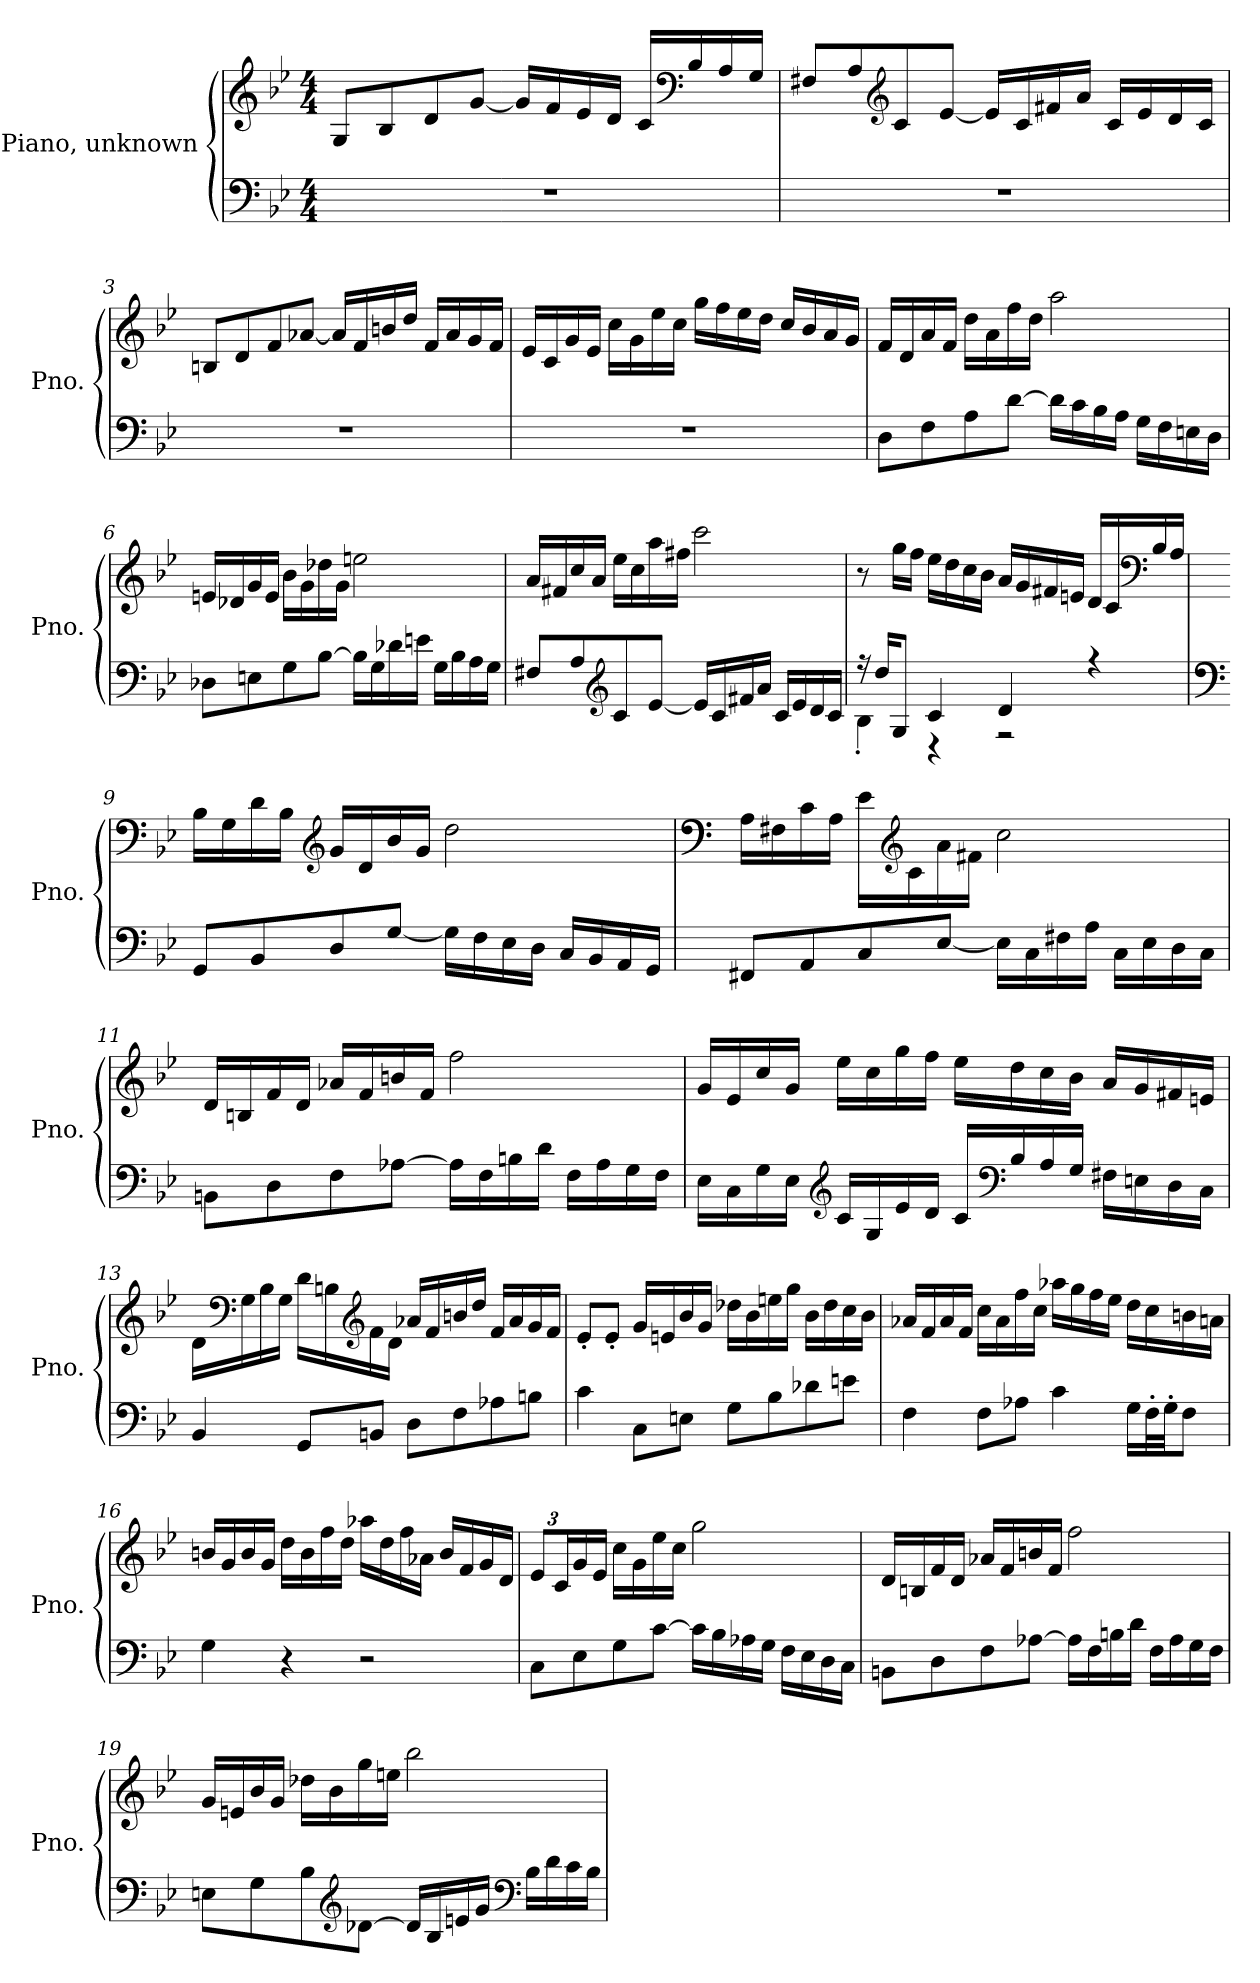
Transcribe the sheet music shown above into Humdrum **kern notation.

**kern	**kern
*part1	*part1
*staff2	*staff1
*I"Piano, unknown	*
*I'Pno.	*
*clefF4	*clefG2
*k[b-e-]	*k[b-e-]
*M4/4	*M4/4
*MM120	*MM120
=1	=1
1r	8G/L
.	8B-/
.	8d/
.	[8g/J
.	16g/LL]
.	16f/
.	16e-/
.	16d/JJ
.	16c/LL
*	*clefF4
.	16B-/
.	16A/
.	16G/JJ
=2	=2
1r	8F#X/L
.	8A/
*	*clefG2
.	8c/
.	[8e-/J
.	16e-/LL]
.	16c/
.	16f#X/
.	16a/JJ
.	16c/LL
.	16e-/
.	16d/
.	16c/JJ
=3	=3
1r	8Bn/L
.	8d/
.	8f/
.	[8a-X/J
.	16a-/LL]
.	16f/
.	16bn/
.	16dd/JJ
.	16f/LL
.	16a-/
.	16g/
.	16f/JJ
!!LO:LB:g=z
=4	=4
1r	16e-/LL
.	16c/
.	16g/
.	16e-/JJ
.	16cc\LL
.	16g\
.	16ee-\
.	16cc\JJ
.	16gg\LL
.	16ff\
.	16ee-\
.	16dd\JJ
.	16cc/LL
.	16b-/
.	16a/
.	16g/JJ
=5	=5
8D\L	16f/LL
.	16d/
8F\	16a/
.	16f/JJ
8A\	16dd\LL
.	16a\
[8d\J	16ff\
.	16dd\JJ
16d\LL]	2aa\
16c\	.
16B-\	.
16A\JJ	.
16G\LL	.
16F\	.
16En\	.
16D\JJ	.
!!LO:LB:g=z
=6	=6
8D-X\L	16en/LL
.	16d-X/
8En\	16g/
.	16e/JJ
8G\	16b-\LL
.	16g\
[8B-\J	16dd-X\
.	16g\JJ
16B-\LL]	2een\
16G\	.
16d-X\	.
16en\JJ	.
16G\LL	.
16B-\	.
16A\	.
16G\JJ	.
=7	=7
8F#X/L	16a/LL
.	16f#X/
8A/	16cc/
.	16a/JJ
*clefG2	*
8c/	16ee-\LL
.	16cc\
[8e-/J	16aa\
.	16ff#X\JJ
16e-/LL]	2ccc\
16c/	.
16f#X/	.
16a/JJ	.
16c/LL	.
16e-/	.
16d/	.
16c/JJ	.
!!LO:LB:g=z
=8	=8
*^	*
16r	4B-'\	8r
16dd/KL	.	.
8G/J	.	16gg\LL
.	.	16ff\JJ
4c/	4r	16ee-\LL
.	.	16dd\
.	.	16cc\
.	.	16b-\JJ
4d/	2r	16a/LL
.	.	16g/
.	.	16f#X/
.	.	16en/JJ
4r	.	16d/LL
.	.	16c/
*	*	*clefF4
.	.	16B-/
.	.	16A/JJ
*v	*v	*
=9	=9
*clefF4	*
8GG/L	16B-\LL
.	16G\
8BB-/	16d\
.	16B-\JJ
*	*clefG2
8D/	16g/LL
.	16d/
[8G/J	16b-/
.	16g/JJ
16G\LL]	2dd\
16F\	.
16E-\	.
16D\JJ	.
16C/LL	.
16BB-/	.
16AA/	.
16GG/JJ	.
!!LO:LB:g=z
=10	=10
*	*clefF4
8FF#X/L	16A\LL
.	16F#X\
8AA/	16c\
.	16A\JJ
8C/	16e-\LL
*	*clefG2
.	16c\
[8E-/J	16a\
.	16f#X\JJ
16E-\LL]	2cc\
16C\	.
16F#X\	.
16A\JJ	.
16C\LL	.
16E-\	.
16D\	.
16C\JJ	.
=11	=11
8BBn\L	16d/LL
.	16Bn/
8D\	16f/
.	16d/JJ
8F\	16a-X/LL
.	16f/
[8A-X\J	16bn/
.	16f/JJ
16A-\LL]	2ff\
16F\	.
16Bn\	.
16d\JJ	.
16F\LL	.
16A-\	.
16G\	.
16F\JJ	.
!!LO:LB:g=z
=12	=12
16E-\LL	16g/LL
16C\	16e-/
16G\	16cc/
16E-\JJ	16g/JJ
*clefG2	*
16c/LL	16ee-\LL
16G/	16cc\
16e-/	16gg\
16d/JJ	16ff\JJ
16c/LL	16ee-\LL
*clefF4	*
16B-/	16dd\
16A/	16cc\
16G/JJ	16b-\JJ
16F#X\LL	16a/LL
16En\	16g/
16D\	16f#X/
16C\JJ	16en/JJ
=13	=13
4BB-/	16d\LL
*	*clefF4
.	16G\
.	16B-\
.	16G\JJ
8GG/L	16d\LL
.	16Bn\
*	*clefG2
8BBn/J	16f\
.	16d\JJ
8D\L	16a-X/LL
.	16f/
8F\	16bn/
.	16dd/JJ
8A-X\	16f/LL
.	16a-/
8Bn\J	16g/
.	16f/JJ
!!LO:PB:g=z
=14	=14
4c\	8e-'/L
.	8e-'/J
8C\L	16g/LL
.	16en/
8En\J	16b-/
.	16g/JJ
8G\L	16dd-X\LL
.	16b-\
8B-\	16een\
.	16gg\JJ
8d-X\	16b-\LL
.	16dd-\
8en\J	16cc\
.	16b-\JJ
=15	=15
4F\	16a-X/LL
.	16f/
.	16a-/
.	16f/JJ
8F\L	16cc\LL
.	16a-\
8A-X\J	16ff\
.	16cc\JJ
4c\	16aa-X\LL
.	16gg\
.	16ff\
.	16ee-\JJ
16G\LL	16dd\LL
32F'\L	16cc\
32G'\JJ	.
8F\J	16bn\
.	16an\JJ
!!LO:LB:g=z
=16	=16
4G\	16bn/LL
.	16g/
.	16b/
.	16g/JJ
4r	16dd\LL
.	16b\
.	16ff\
.	16dd\JJ
2r	16aa-X\LL
.	16dd\
.	16ff\
.	16a-X\JJ
.	16b/LL
.	16f/
.	16g/
.	16d/JJ
=17	=17
*	*Xbrackettup
8C\L	12e-/L
.	24c/L
8E-\	16g/
.	16e-/JJ
8G\	16cc\LL
.	16g\
[8c\J	16ee-\
.	16cc\JJ
16c\LL]	2gg\
16B-\	.
16A-X\	.
16G\JJ	.
16F\LL	.
16E-\	.
16D\	.
16C\JJ	.
!!LO:LB:g=z
=18	=18
8BBn\L	16d/LL
.	16Bn/
8D\	16f/
.	16d/JJ
8F\	16a-X/LL
.	16f/
[8A-X\J	16bn/
.	16f/JJ
16A-\LL]	2ff\
16F\	.
16Bn\	.
16d\JJ	.
16F\LL	.
16A-\	.
16G\	.
16F\JJ	.
=19	=19
8En\L	16g/LL
.	16en/
8G\	16b-/
.	16g/JJ
8B-\	16dd-X\LL
.	16b-\
*clefG2	*
[8d-X\J	16gg\
.	16een\JJ
16d-/LL]	2bb-\
16B-/	.
16en/	.
16g/JJ	.
*clefF4	*
16B-\LL	.
16d-\	.
16c\	.
16B-\JJ	.
=	=
*-	*-
